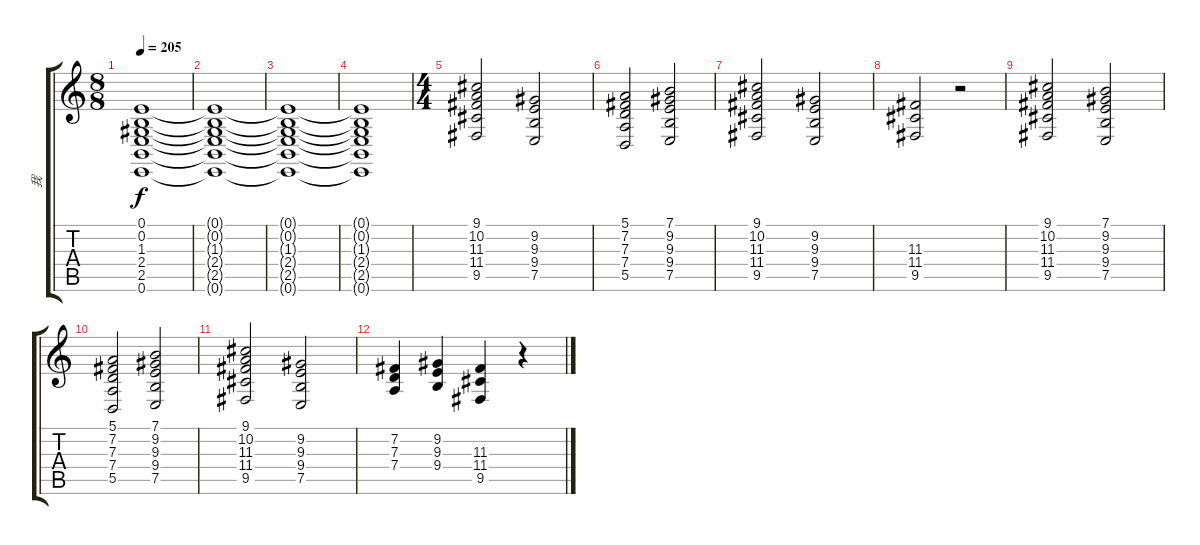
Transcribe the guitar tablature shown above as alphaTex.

\track ("我" "我") {instrument choiraahs}
\staff {score tabs}
\tuning (E4 B3 G3 D3 A2 E2) {hide}
\ts (8 8)
\tempo 205
\clef g2
\ks c
(0.1 0.2 1.3 2.4 2.5 0.6).1{dy f} |
(0.1{t} 0.2{t} 1.3{t} 2.4{t} 2.5{t} 0.6{t}).1 |
(0.1{t} 0.2{t} 1.3{t} 2.4{t} 2.5{t} 0.6{t}).1 |
(0.1{t} 0.2{t} 1.3{t} 2.4{t} 2.5{t} 0.6{t}).1 |
\ts (4 4)
(9.1 10.2 11.3 11.4 9.5).2 (9.2 9.3 9.4 7.5).2 |
(5.1 7.2 7.3 7.4 5.5).2 (7.1 9.2 9.3 9.4 7.5).2 |
(9.1 10.2 11.3 11.4 9.5).2 (9.2 9.3 9.4 7.5).2 |
(11.3 11.4 9.5).2 r.2 |
(9.1 10.2 11.3 11.4 9.5).2 (7.1 9.2 9.3 9.4 7.5).2 |
(5.1 7.2 7.3 7.4 5.5).2 (7.1 9.2 9.3 9.4 7.5).2 |
(9.1 10.2 11.3 11.4 9.5).2 (9.2 9.3 9.4 7.5).2 |
(7.2 7.3 7.4).4 (9.2 9.3 9.4).4 (11.3 11.4 9.5).4 r.4
